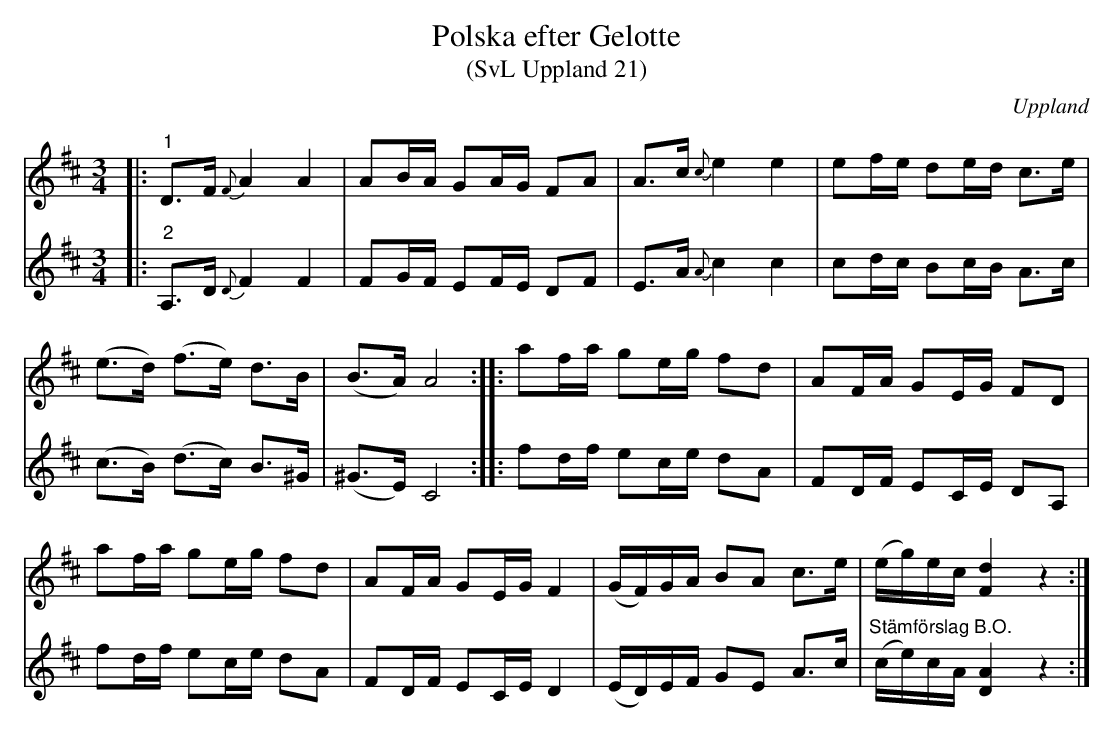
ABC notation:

X:1
T:Polska efter Gelotte
T:(SvL Uppland 21)
O:Uppland
L:1/8
M:3/4
K:D
V:1
|:"^1" D>F{F} A2 A2 | AB/A/ GA/G/ FA | A>c{c} e2 e2 | ef/e/ de/d/ c>e |
(e>d) (f>e) d>B | (B>A) A4 :: af/a/ ge/g/ fd | AF/A/ GE/G/ FD |
af/a/ ge/g/ fd | AF/A/ GE/G/ F2 | (G/F/)G/A/ BA c>e | (e/g/)e/c/ [Fd]2 z2 :|
V:2
|:"^2" A,>D{D} F2 F2 | FG/F/ EF/E/ DF | E>A{A} c2 c2 | cd/c/ Bc/B/ A>c |
(c>B) (d>c) B>^G | (^G>E) C4 :: fd/f/ ec/e/ dA | FD/F/ EC/E/ DA, |
fd/f/ ec/e/ dA | FD/F/ EC/E/ D2 | (E/D/)E/F/ GE A>c | "^Stämförslag B.O." (c/e/)c/A/ [DA]2 z2 :|
